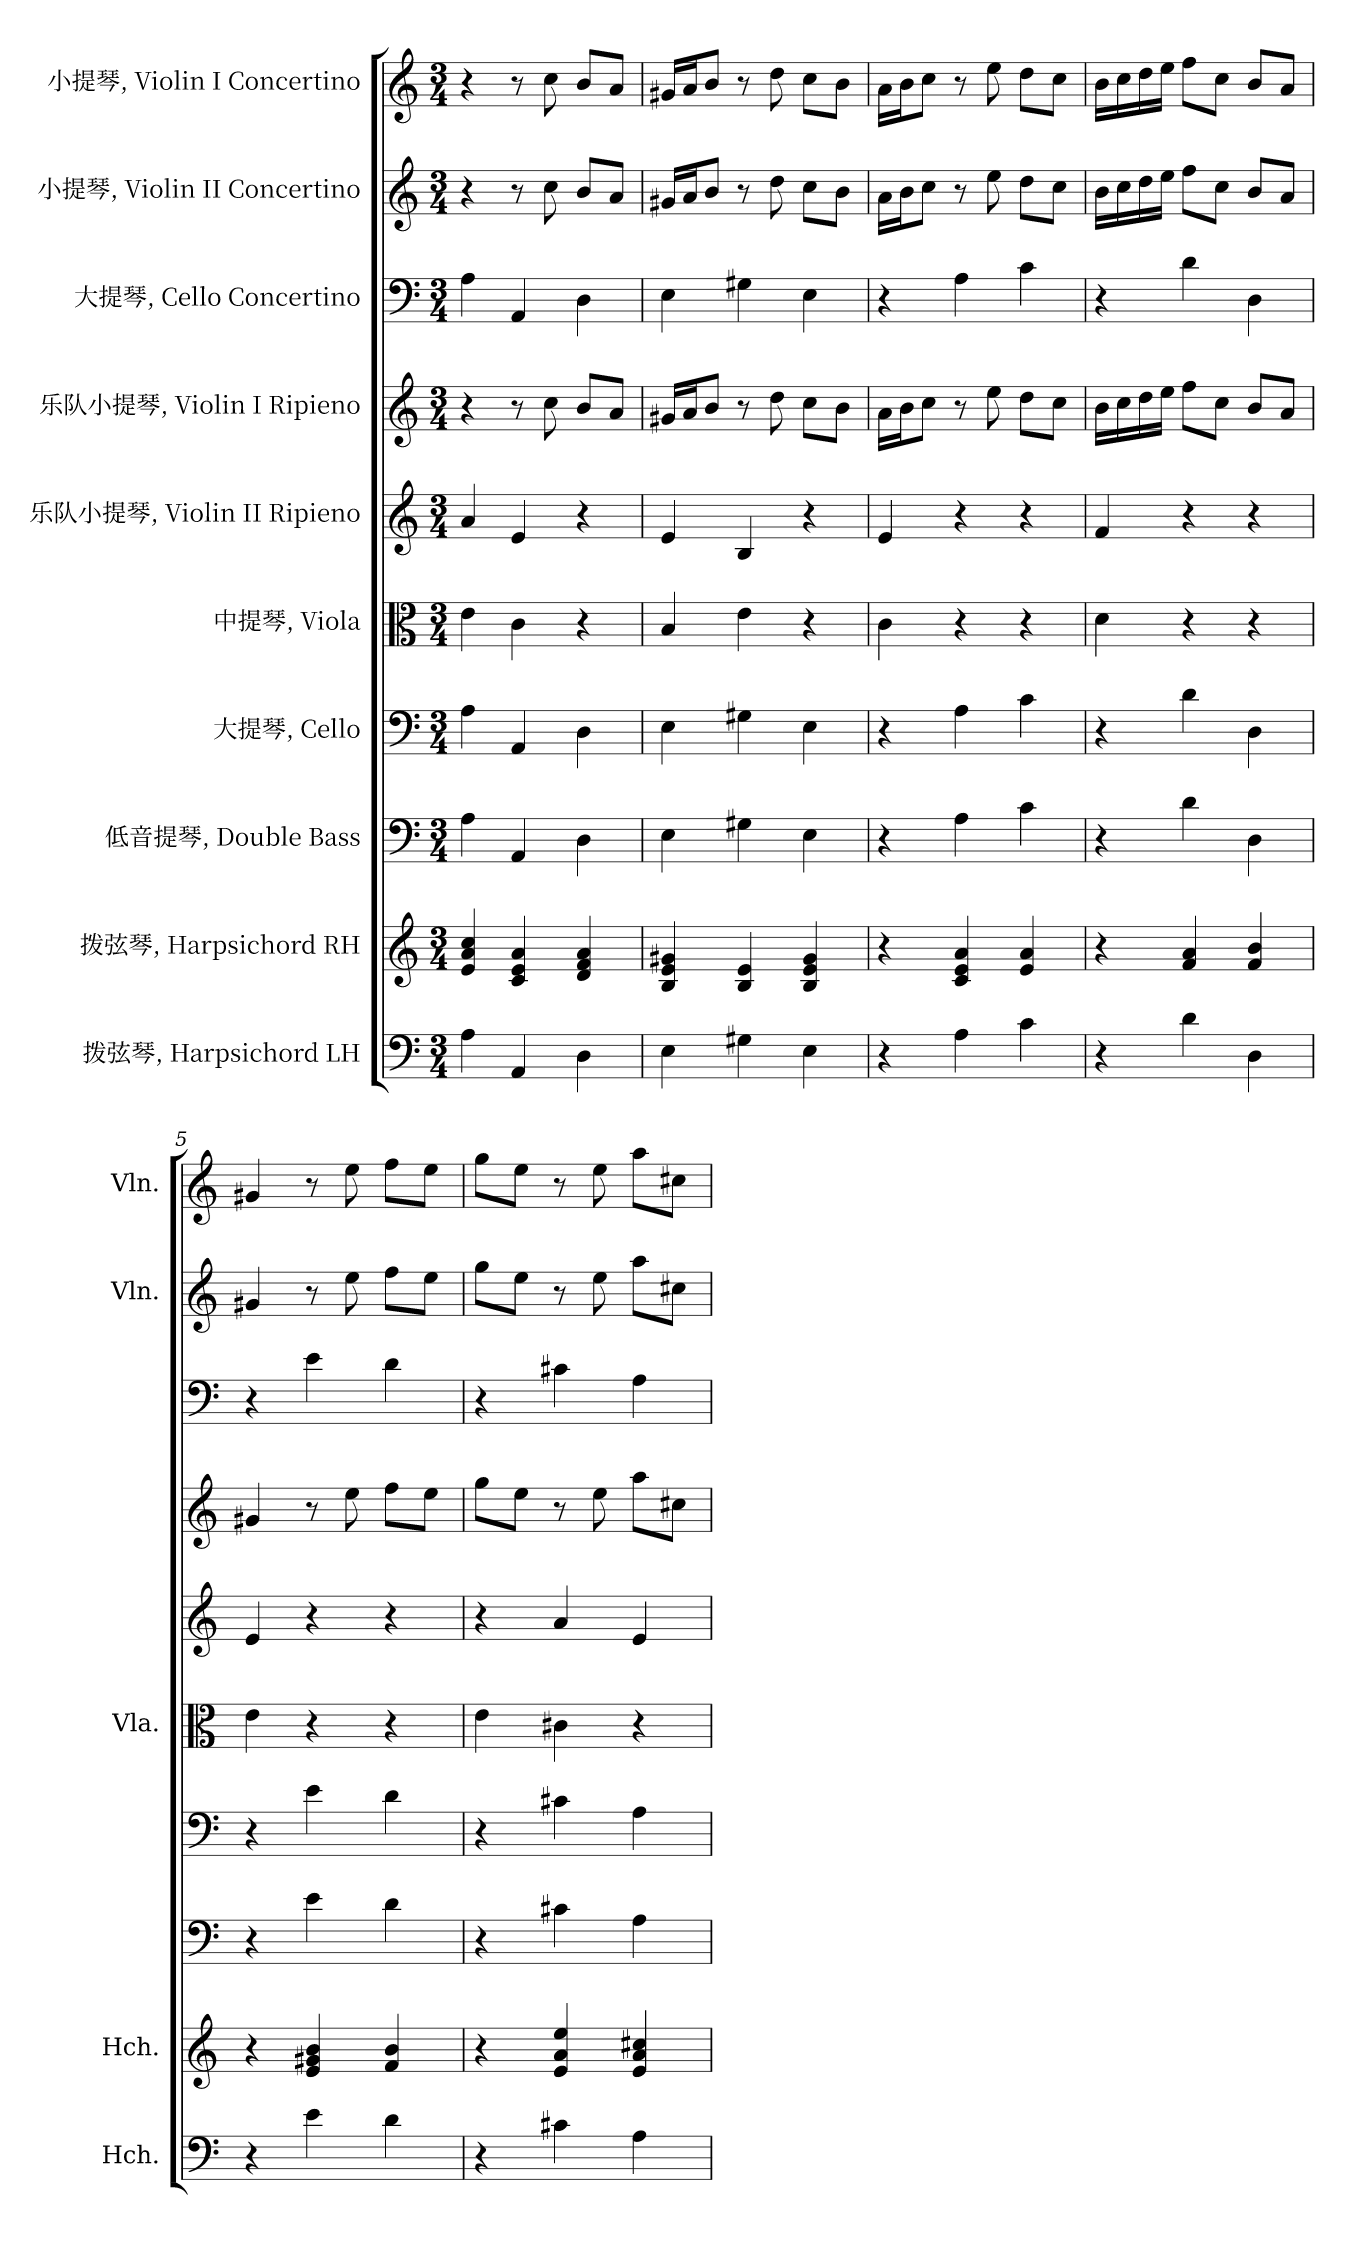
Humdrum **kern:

**kern	**kern	**kern	**kern	**kern	**kern	**kern	**kern	**kern	**kern
*part10	*part9	*part8	*part7	*part6	*part5	*part4	*part3	*part2	*part1
*staff10	*staff9	*staff8	*staff7	*staff6	*staff5	*staff4	*staff3	*staff2	*staff1
*I"拨弦琴, Harpsichord LH	*I"拨弦琴, Harpsichord RH	*I"低音提琴, Double Bass	*I"大提琴, Cello	*I"中提琴, Viola	*I"乐队小提琴, Violin II Ripieno	*I"乐队小提琴, Violin I Ripieno	*I"大提琴, Cello Concertino	*I"小提琴, Violin II Concertino	*I"小提琴, Violin I Concertino
*I'Hch.	*I'Hch.	*	*	*I'Vla.	*	*	*	*I'Vln.	*I'Vln.
*clefF4	*clefG2	*clefF4	*clefF4	*clefC3	*clefG2	*clefG2	*clefF4	*clefG2	*clefG2
*	*	*ITrd7c12	*	*	*	*	*	*	*
*k[]	*k[]	*k[]	*k[]	*k[]	*k[]	*k[]	*k[]	*k[]	*k[]
*M3/4	*M3/4	*M3/4	*M3/4	*M3/4	*M3/4	*M3/4	*M3/4	*M3/4	*M3/4
*MM130	*MM130	*MM130	*MM130	*MM130	*MM130	*MM130	*MM130	*MM130	*MM130
=1	=1	=1	=1	=1	=1	=1	=1	=1	=1
4A\	4e/ 4a/ 4cc/	4AA\	4A\	4e\	4a/	4r	4A\	4r	4r
4AA/	4c/ 4e/ 4a/	4AAA/	4AA/	4c\	4e/	8r	4AA/	8r	8r
.	.	.	.	.	.	8cc\	.	8cc\	8cc\
4D\	4d/ 4f/ 4a/	4DD\	4D\	4r	4r	8b/L	4D\	8b/L	8b/L
.	.	.	.	.	.	8a/J	.	8a/J	8a/J
=2	=2	=2	=2	=2	=2	=2	=2	=2	=2
4E\	4B/ 4e/ 4g#X/	4EE\	4E\	4B/	4e/	16g#X/LL	4E\	16g#X/LL	16g#X/LL
.	.	.	.	.	.	16a/J	.	16a/J	16a/J
.	.	.	.	.	.	8b/J	.	8b/J	8b/J
4G#X\	4B/ 4e/	4GG#X\	4G#X\	4e\	4B/	8r	4G#X\	8r	8r
.	.	.	.	.	.	8dd\	.	8dd\	8dd\
4E\	4B/ 4e/ 4g#/	4EE\	4E\	4r	4r	8cc\L	4E\	8cc\L	8cc\L
.	.	.	.	.	.	8b\J	.	8b\J	8b\J
=3	=3	=3	=3	=3	=3	=3	=3	=3	=3
4r	4r	4r	4r	4c\	4e/	16a\LL	4r	16a\LL	16a\LL
.	.	.	.	.	.	16b\J	.	16b\J	16b\J
.	.	.	.	.	.	8cc\J	.	8cc\J	8cc\J
4A\	4c/ 4e/ 4a/	4AA\	4A\	4r	4r	8r	4A\	8r	8r
.	.	.	.	.	.	8ee\	.	8ee\	8ee\
4c\	4e/ 4a/	4C\	4c\	4r	4r	8dd\L	4c\	8dd\L	8dd\L
.	.	.	.	.	.	8cc\J	.	8cc\J	8cc\J
=4	=4	=4	=4	=4	=4	=4	=4	=4	=4
4r	4r	4r	4r	4d\	4f/	16b\LL	4r	16b\LL	16b\LL
.	.	.	.	.	.	16cc\	.	16cc\	16cc\
.	.	.	.	.	.	16dd\	.	16dd\	16dd\
.	.	.	.	.	.	16ee\JJ	.	16ee\JJ	16ee\JJ
4d\	4f/ 4a/	4D\	4d\	4r	4r	8ff\L	4d\	8ff\L	8ff\L
.	.	.	.	.	.	8cc\J	.	8cc\J	8cc\J
4D\	4f/ 4b/	4DD\	4D\	4r	4r	8b/L	4D\	8b/L	8b/L
.	.	.	.	.	.	8a/J	.	8a/J	8a/J
!!LO:PB:g=z
=5	=5	=5	=5	=5	=5	=5	=5	=5	=5
4r	4r	4r	4r	4e\	4e/	4g#X/	4r	4g#X/	4g#X/
4e\	4e/ 4g#X/ 4b/	4E\	4e\	4r	4r	8r	4e\	8r	8r
.	.	.	.	.	.	8ee\	.	8ee\	8ee\
4d\	4f/ 4b/	4D\	4d\	4r	4r	8ff\L	4d\	8ff\L	8ff\L
.	.	.	.	.	.	8ee\J	.	8ee\J	8ee\J
=6	=6	=6	=6	=6	=6	=6	=6	=6	=6
4r	4r	4r	4r	4e\	4r	8gg\L	4r	8gg\L	8gg\L
.	.	.	.	.	.	8ee\J	.	8ee\J	8ee\J
4c#X\	4e/ 4a/ 4ee/	4C#X\	4c#X\	4c#X\	4a/	8r	4c#X\	8r	8r
.	.	.	.	.	.	8ee\	.	8ee\	8ee\
4A\	4e/ 4a/ 4cc#X/	4AA\	4A\	4r	4e/	8aa\L	4A\	8aa\L	8aa\L
.	.	.	.	.	.	8cc#X\J	.	8cc#X\J	8cc#X\J
=	=	=	=	=	=	=	=	=	=
*-	*-	*-	*-	*-	*-	*-	*-	*-	*-
